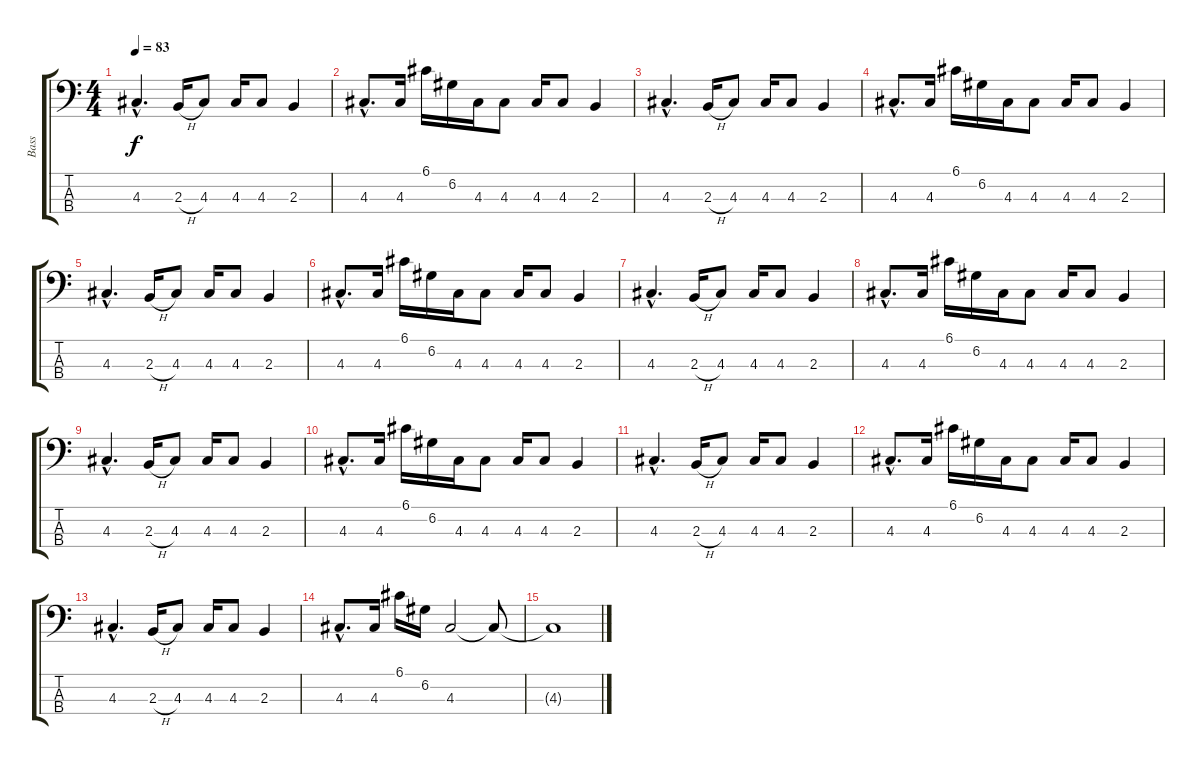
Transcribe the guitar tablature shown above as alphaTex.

\track ("Bass" "Bass") {instrument electricbassfinger}
\staff {score tabs}
\tuning (G2 D2 A1 E1) {hide}
\ts (4 4)
\tempo 83
\clef f4
\ks c
4.3{hac}.4{d dy f} 2.3{h}.16 4.3.8 4.3.16 4.3.8 2.3.4 |
4.3{hac}.8{d} 4.3.16 6.1.16 6.2.16 4.3.16 4.3.8 4.3.16 4.3.8 2.3.4 |
4.3{hac}.4{d} 2.3{h}.16 4.3.8 4.3.16 4.3.8 2.3.4 |
4.3{hac}.8{d} 4.3.16 6.1.16 6.2.16 4.3.16 4.3.8 4.3.16 4.3.8 2.3.4 |
4.3{hac}.4{d} 2.3{h}.16 4.3.8 4.3.16 4.3.8 2.3.4 |
4.3{hac}.8{d} 4.3.16 6.1.16 6.2.16 4.3.16 4.3.8 4.3.16 4.3.8 2.3.4 |
4.3{hac}.4{d} 2.3{h}.16 4.3.8 4.3.16 4.3.8 2.3.4 |
4.3{hac}.8{d} 4.3.16 6.1.16 6.2.16 4.3.16 4.3.8 4.3.16 4.3.8 2.3.4 |
4.3{hac}.4{d} 2.3{h}.16 4.3.8 4.3.16 4.3.8 2.3.4 |
4.3{hac}.8{d} 4.3.16 6.1.16 6.2.16 4.3.16 4.3.8 4.3.16 4.3.8 2.3.4 |
4.3{hac}.4{d} 2.3{h}.16 4.3.8 4.3.16 4.3.8 2.3.4 |
4.3{hac}.8{d} 4.3.16 6.1.16 6.2.16 4.3.16 4.3.8 4.3.16 4.3.8 2.3.4 |
4.3{hac}.4{d} 2.3{h}.16 4.3.8 4.3.16 4.3.8 2.3.4 |
4.3{hac}.8{d} 4.3.16 6.1.16 6.2.16 4.3.2{volume 0} 4.3{t}.8 |
4.3{t}.1
